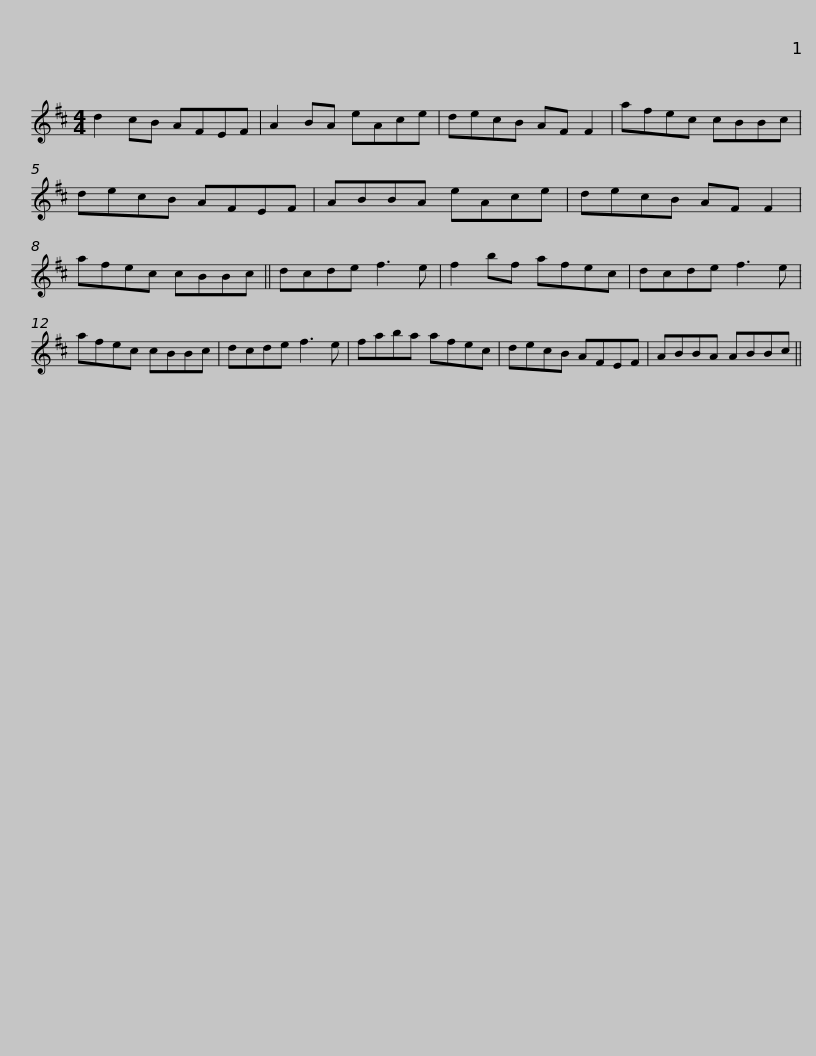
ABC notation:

X:1
L:1/8
M:4/4
I:linebreak $
K:Bmin
V:1 treble
V:1
 d2 cB AFEF | A2 BA eAce | decB AF F2 | afec cBBc | decB AFEF | %5
 ABBA eAce |$ decB AF F2 | afec cBBc || dcde f3 e | f2 bf afec | %10
 dcde f3 e | afec cBBc |$ dcde f3 e | faba afec | decB AFEF | %15
 ABBA ABBc || %16
